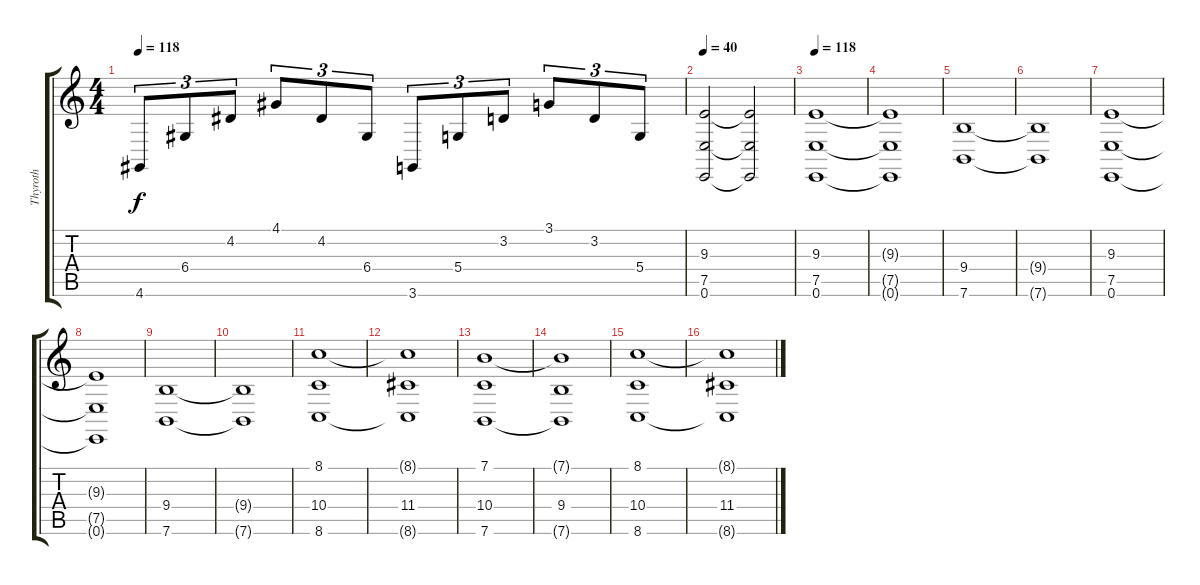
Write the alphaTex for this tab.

\track ("Thyroth" "Thyroth") {instrument fx7echoes}
\staff {score tabs}
\tuning (E4 B3 G3 D3 A2 E2) {hide}
\ts (4 4)
\tempo 118
\clef g2
\ks c
4.6.8{tu (3 2) dy f} 6.4.8{tu (3 2)} 4.2.8{tu (3 2)} 4.1.8{tu (3 2)} 4.2.8{tu (3 2)} 6.4.8{tu (3 2)} 3.6.8{tu (3 2)} 5.4.8{tu (3 2)} 3.2.8{tu (3 2)} 3.1.8{tu (3 2)} 3.2.8{tu (3 2)} 5.4.8{tu (3 2)} |
\tempo 40
(9.3 7.5 0.6).2{volume 10} (9.3{t} 7.5{t} 0.6{t}).2{volume 15} |
\tempo 118
(9.3 7.5 0.6).1 |
(9.3{t} 7.5{t} 0.6{t}).1 |
(9.4 7.6).1 |
(9.4{t} 7.6{t}).1 |
(9.3 7.5 0.6).1 |
(9.3{t} 7.5{t} 0.6{t}).1 |
(9.4 7.6).1 |
(9.4{t} 7.6{t}).1 |
(8.1 10.4 8.6).1 |
(8.1{t} 11.4 8.6{t}).1 |
(7.1 10.4 7.6).1 |
(7.1{t} 9.4 7.6{t}).1 |
(8.1 10.4 8.6).1 |
(8.1{t} 11.4 8.6{t}).1
